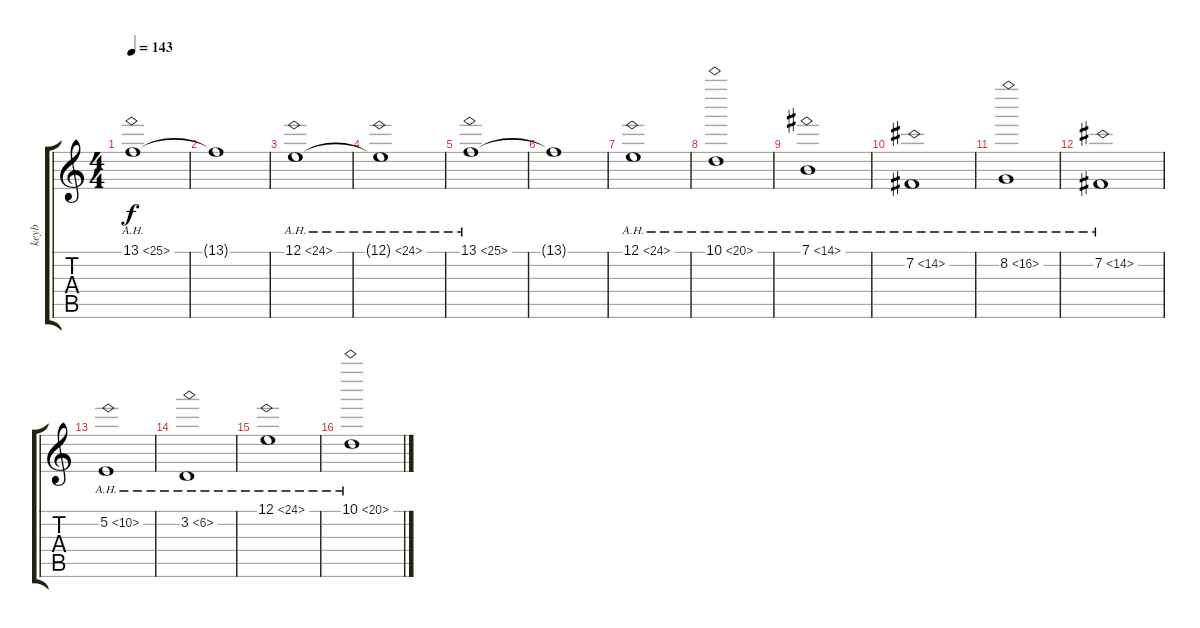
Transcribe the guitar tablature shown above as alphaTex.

\track ("keyb" "keyb") {instrument stringensemble1}
\staff {score tabs}
\tuning (E4 B3 G3 D3 A2 E2) {hide}
\ts (4 4)
\tempo 143
\clef g2
\ks c
13.1{ah 12}.1{dy f} |
13.1{t}.1 |
12.1{ah 12}.1 |
12.1{ah 12 t}.1 |
13.1{ah 12}.1 |
13.1{t}.1 |
12.1{ah 12}.1 |
10.1{ah 10}.1 |
7.1{ah 7}.1 |
7.2{ah 7}.1 |
8.2{ah 8}.1 |
7.2{ah 7}.1 |
5.2{ah 5}.1 |
3.2{ah 3}.1 |
12.1{ah 12}.1 |
10.1{ah 10}.1
